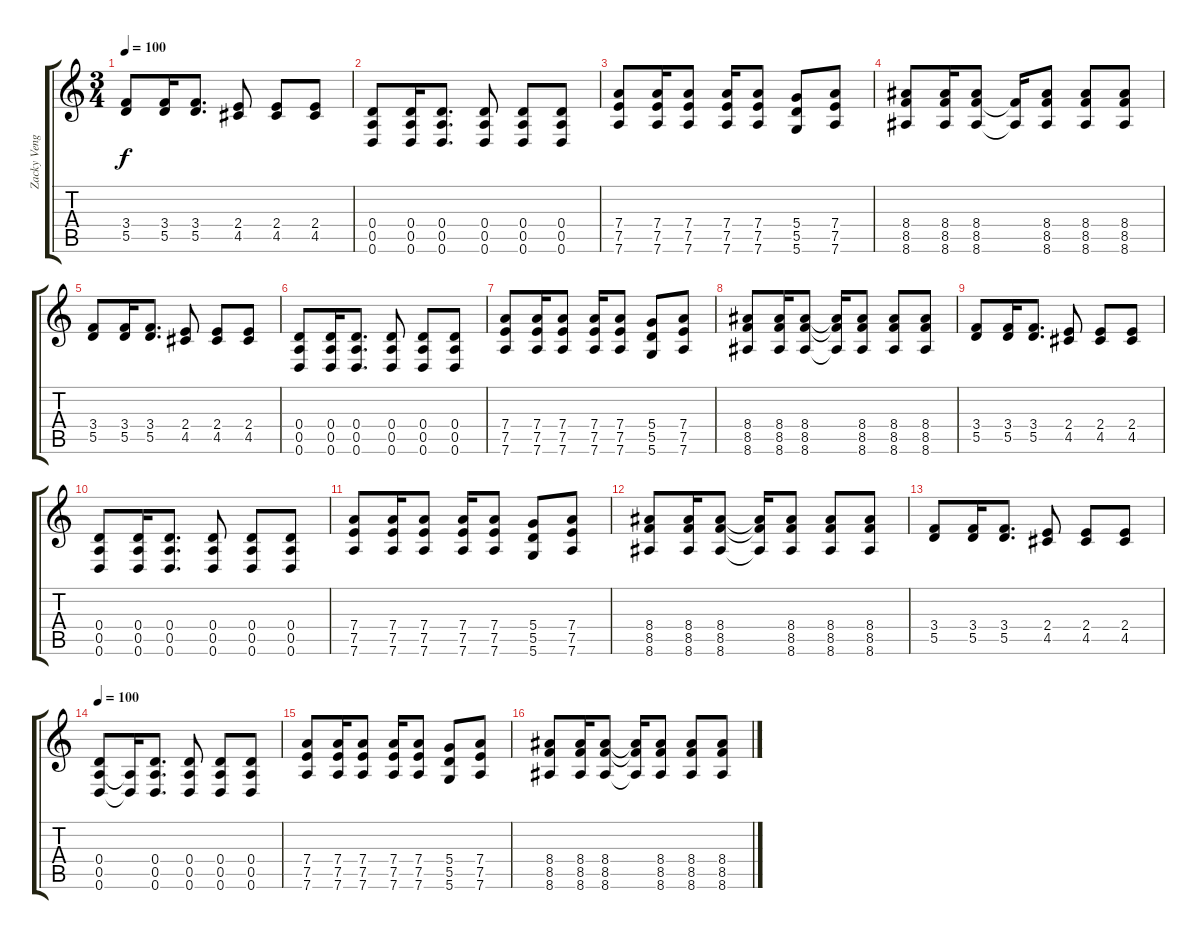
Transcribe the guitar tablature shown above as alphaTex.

\track ("Zacky Vengeance Rhythm " "Zacky Veng") {instrument distortionguitar}
\staff {score tabs}
\tuning (E4 B3 G3 D3 A2 D2) {hide}
\ts (3 4)
\tempo 100
\clef g2
\ks c
(3.4 5.5).8{dy f} (3.4 5.5).16 (3.4 5.5).8{d} (2.4 4.5).8 (2.4 4.5).8 (2.4 4.5).8 |
(0.4 0.5 0.6).8 (0.4 0.5 0.6).16 (0.4 0.5 0.6).8{d} (0.4 0.5 0.6).8 (0.4 0.5 0.6).8 (0.4 0.5 0.6).8 |
(7.4 7.5 7.6).8 (7.4 7.5 7.6).16 (7.4 7.5 7.6).8 (7.4 7.5 7.6).16 (7.4 7.5 7.6).8 (5.4 5.5 5.6).8 (7.4 7.5 7.6).8 |
(8.4 8.5 8.6).8 (8.4 8.5 8.6).16 (8.4 8.5 8.6).8 (8.5{t} 8.6{t}).16 (8.4 8.5 8.6).8 (8.4 8.5 8.6).8 (8.4 8.5 8.6).8 |
(3.4 5.5).8 (3.4 5.5).16 (3.4 5.5).8{d} (2.4 4.5).8 (2.4 4.5).8 (2.4 4.5).8 |
(0.4 0.5 0.6).8 (0.4 0.5 0.6).16 (0.4 0.5 0.6).8{d} (0.4 0.5 0.6).8 (0.4 0.5 0.6).8 (0.4 0.5 0.6).8 |
(7.4 7.5 7.6).8 (7.4 7.5 7.6).16 (7.4 7.5 7.6).8 (7.4 7.5 7.6).16 (7.4 7.5 7.6).8 (5.4 5.5 5.6).8 (7.4 7.5 7.6).8 |
(8.4 8.5 8.6).8 (8.4 8.5 8.6).16 (8.4 8.5 8.6).8 (8.4{t} 8.5{t} 8.6{t}).16 (8.4 8.5 8.6).8 (8.4 8.5 8.6).8 (8.4 8.5 8.6).8 |
(3.4 5.5).8 (3.4 5.5).16 (3.4 5.5).8{d} (2.4 4.5).8 (2.4 4.5).8 (2.4 4.5).8 |
(0.4 0.5 0.6).8 (0.4 0.5 0.6).16 (0.4 0.5 0.6).8{d} (0.4 0.5 0.6).8 (0.4 0.5 0.6).8 (0.4 0.5 0.6).8 |
(7.4 7.5 7.6).8 (7.4 7.5 7.6).16 (7.4 7.5 7.6).8 (7.4 7.5 7.6).16 (7.4 7.5 7.6).8 (5.4 5.5 5.6).8 (7.4 7.5 7.6).8 |
(8.4 8.5 8.6).8 (8.4 8.5 8.6).16 (8.4 8.5 8.6).8 (8.4{t} 8.5{t} 8.6{t}).16 (8.4 8.5 8.6).8 (8.4 8.5 8.6).8 (8.4 8.5 8.6).8 |
(3.4 5.5).8 (3.4 5.5).16 (3.4 5.5).8{d} (2.4 4.5).8 (2.4 4.5).8 (2.4 4.5).8 |
\tempo 100
(0.4 0.5 0.6).8{volume 13} (0.5{t} 0.6{t}).16 (0.4 0.5 0.6).8{d} (0.4 0.5 0.6).8 (0.4 0.5 0.6).8 (0.4 0.5 0.6).8 |
(7.4 7.5 7.6).8 (7.4 7.5 7.6).16 (7.4 7.5 7.6).8 (7.4 7.5 7.6).16 (7.4 7.5 7.6).8 (5.4 5.5 5.6).8 (7.4 7.5 7.6).8 |
(8.4 8.5 8.6).8 (8.4 8.5 8.6).16 (8.4 8.5 8.6).8 (8.4{t} 8.5{t} 8.6{t}).16 (8.4 8.5 8.6).8 (8.4 8.5 8.6).8 (8.4 8.5 8.6).8
